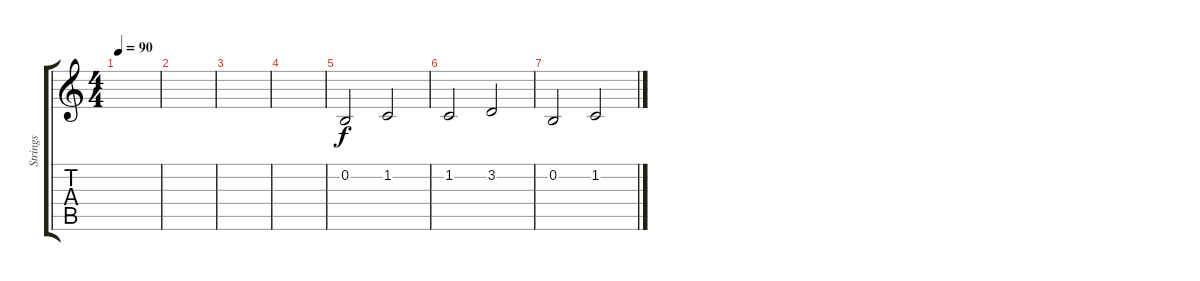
\track ("Strings" "Strings") {instrument stringensemble2}
\staff {score tabs}
\tuning (E4 B3 G3 D3 A2 E2) {hide}
\ts (4 4)
\tempo 90
\clef g2
\ks c
|
|
|
|
0.2.2 1.2.2 |
1.2.2 3.2.2 |
0.2.2 1.2.2
